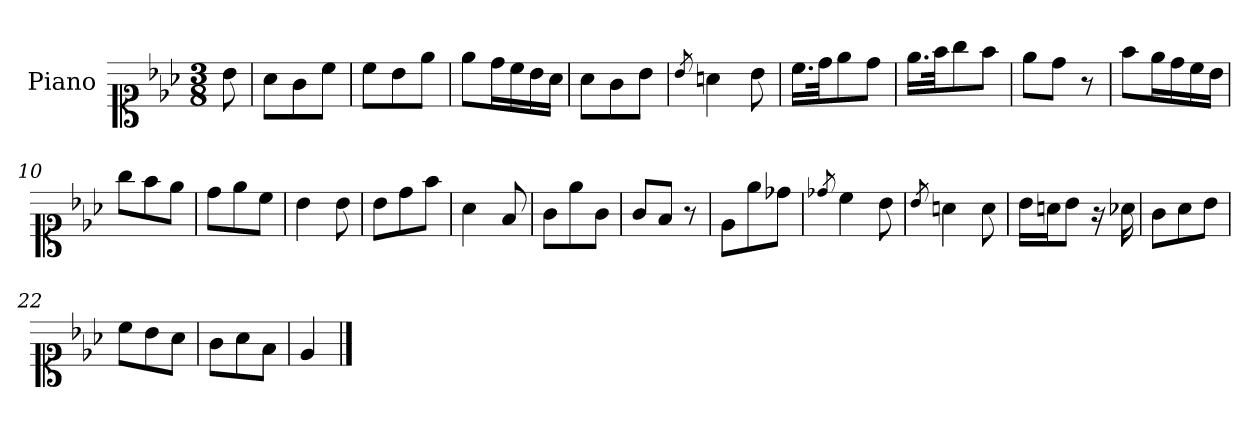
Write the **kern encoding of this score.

**kern
*part1
*staff1
*I"Piano
*I'Pno.
*clefC1
*k[b-e-a-]
*M3/8
=
8b-\
=1
8a-\L
8g\
8cc\J
=2
8cc\L
8b-\
8ee-\J
=3
8ee-\L
16dd\L
16cc\
16b-\
16a-\JJ
=4
8a-\L
8g\
8b-\J
=5
8qb-/
4an\
8b-\
=6
16.cc\LL
32dd\JK
8ee-\
8dd\J
=7
16.ee-\LL
32ff\JK
8gg\
8ff\J
!!LO:LB:g=z
=8
8ee-\L
8dd\J
8r
=9
8ff\L
16ee-\L
16dd\
16cc\
16b-\JJ
=10
8gg\L
8ff\
8ee-\J
=11
8dd\L
8ee-\
8cc\J
=12
4b-\
8b-\
=13
8b-\L
8dd\
8ff\J
=14
4a-\
8f/
=15
8g\L
8ee-\
8g\J
=16
8g/L
8f/J
8r
!!LO:LB:g=z
=17
8e-\L
8ee-\
8dd-X\J
=18
8qdd-X/
4cc\
8b-\
=19
8qb-/
4an\
8a\
=20
16b-\LL
16an\J
8b-\J
16r
16a-X\
=21
8g\L
8a-\
8b-\J
=22
8cc\L
8b-\
8a-\J
=23
8g\L
8a-\
8f\J
=24
4e-/
==
*-
